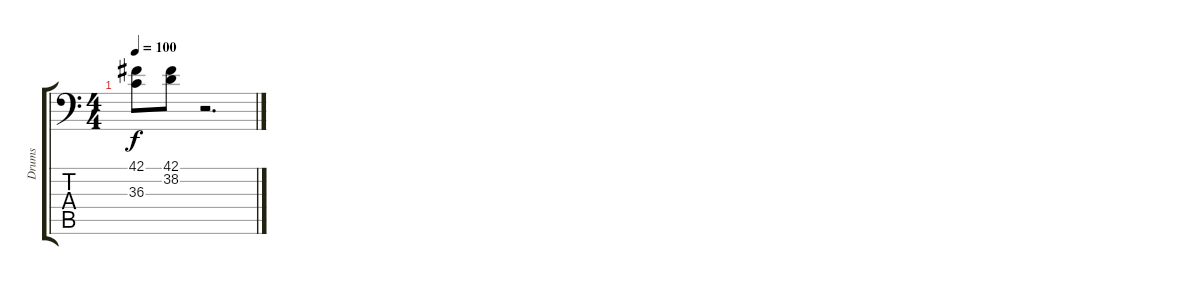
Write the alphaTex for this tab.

\track ("Drums" "Drums") {instrument acousticgrandpiano}
\staff {score tabs}
\tuning (C-1 C-1 C-1 C-1 C-1 C-1) {hide}
\ts (4 4)
\tempo 100
\clef f4
\ks c
(42.1 36.3).8{dy f} (42.1 38.2).8 r.2{d}
